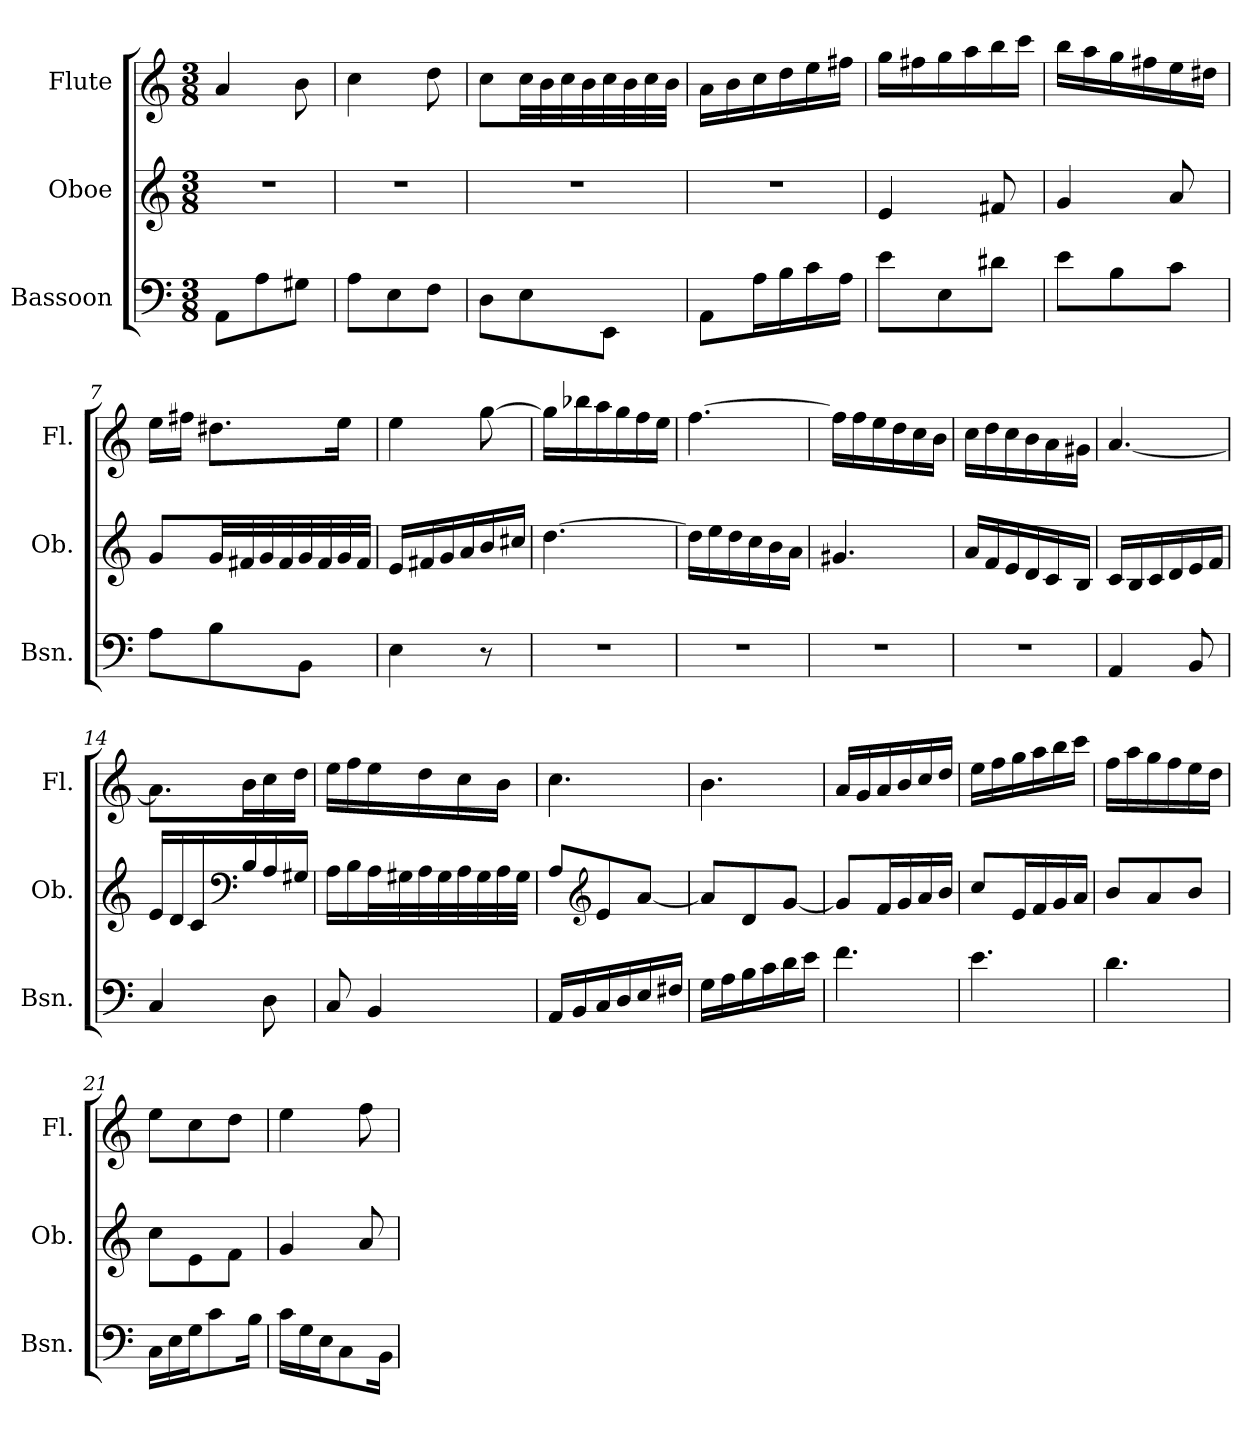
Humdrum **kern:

**kern	**kern	**kern
*part3	*part2	*part1
*staff3	*staff2	*staff1
*I"Bassoon	*I"Oboe	*I"Flute
*I'Bsn.	*I'Ob.	*I'Fl.
*clefF4	*clefG2	*clefG2
*k[]	*k[]	*k[]
*C:	*C:	*C:
*M3/8	*M3/8	*M3/8
=1	=1	=1
8AA\L	4.r	4a/
8A\	.	.
8G#X\J	.	8b\
=2	=2	=2
8A\L	4.r	4cc\
8E\	.	.
8F\J	.	8dd\
=3	=3	=3
8D\L	4.r	8cc\L
8E\	.	32cc\LL
.	.	32b\
.	.	32cc\
.	.	32b\
8EE\J	.	32cc\
.	.	32b\
.	.	32cc\
.	.	32b\JJJ
=4	=4	=4
8AA\L	4.r	16a\LL
.	.	16b\
16A\L	.	16cc\
16B\	.	16dd\
16c\	.	16ee\
16A\JJ	.	16ff#X\JJ
=5	=5	=5
8e\L	4e/	16gg\LL
.	.	16ff#X\
8E\	.	16gg\
.	.	16aa\
8d#X\J	8f#X/	16bb\
.	.	16ccc\JJ
=6	=6	=6
8e\L	4g/	16bb\LL
.	.	16aa\
8B\	.	16gg\
.	.	16ff#X\
8c\J	8a/	16ee\
.	.	16dd#X\JJ
!!LO:LB:g=z
=7	=7	=7
8A\L	8g/L	16ee\LL
.	.	16ff#X\JJ
8B\	32g/LL	8.dd#X\L
.	32f#X/	.
.	32g/	.
.	32f#/	.
8BB\J	32g/	.
.	32f#/	.
.	32g/	16ee\Jk
.	32f#/JJJ	.
=8	=8	=8
4E\	16e/LL	4ee\
.	16f#X/	.
.	16g/	.
.	16a/	.
8r	16b/	[8gg\
.	16cc#X/JJ	.
=9	=9	=9
4.r	[4.dd\	16gg\LL]
.	.	16bb-X\
.	.	16aa\
.	.	16gg\
.	.	16ff\
.	.	16ee\JJ
=10	=10	=10
4.r	16dd\LL]	[4.ff\
.	16ee\	.
.	16dd\	.
.	16cc\	.
.	16b\	.
.	16a\JJ	.
=11	=11	=11
4.r	4.g#X/	16ff\LL]
.	.	16ff\
.	.	16ee\
.	.	16dd\
.	.	16cc\
.	.	16b\JJ
!!LO:LB:g=z
=12	=12	=12
4.r	16a/LL	16cc\LL
.	16f/	16dd\
.	16e/	16cc\
.	16d/	16b\
.	16c/	16a\
.	16B/JJ	16g#X\JJ
=13	=13	=13
4AA/	16c/LL	[4.a/
.	16B/	.
.	16c/	.
.	16d/	.
8BB/	16e/	.
.	16f/JJ	.
=14	=14	=14
4C/	16e/LL	8.a\L]
.	16d/	.
.	16c/	.
*	*clefF4	*
.	16B\	16b\L
8D\	16A\	16cc\
.	16G#X\JJ	16dd\JJ
=15	=15	=15
8C/	16A\LL	16ee\LL
.	16B\	16ff\
4BB/	32A\L	16ee\
.	32G#X\	.
.	32A\	16dd\
.	32G#\	.
.	32A\	16cc\
.	32G#\	.
.	32A\	16b\JJ
.	32G#\JJJ	.
=16	=16	=16
16AA/LL	8A/L	4.cc\
16BB/	.	.
*	*clefG2	*
16C/	8e/	.
16D/	.	.
16E/	[8a/J	.
16F#X/JJ	.	.
!!LO:PB:g=z
=17	=17	=17
16G\LL	8a/L]	4.b\
16A\	.	.
16B\	8d/	.
16c\	.	.
16d\	[8g/J	.
16e\JJ	.	.
=18	=18	=18
4.f\	8g/L]	16a/LL
.	.	16g/
.	16f/L	16a/
.	16g/	16b/
.	16a/	16cc/
.	16b/JJ	16dd/JJ
=19	=19	=19
4.e\	8cc/L	16ee\LL
.	.	16ff\
.	16e/L	16gg\
.	16f/	16aa\
.	16g/	16bb\
.	16a/JJ	16ccc\JJ
=20	=20	=20
4.d\	8b/L	16ff\LL
.	.	16aa\
.	8a/	16gg\
.	.	16ff\
.	8b/J	16ee\
.	.	16dd\JJ
=21	=21	=21
16C\LL	8cc\L	8ee\L
16E\	.	.
16G\J	8e\	8cc\
8c\	.	.
.	8f\J	8dd\J
16B\Jk	.	.
=22	=22	=22
16c\LL	4g/	4ee\
16G\	.	.
16E\J	.	.
8C\	.	.
.	8a/	8ff\
16BB\Jk	.	.
=	=	=
*-	*-	*-
